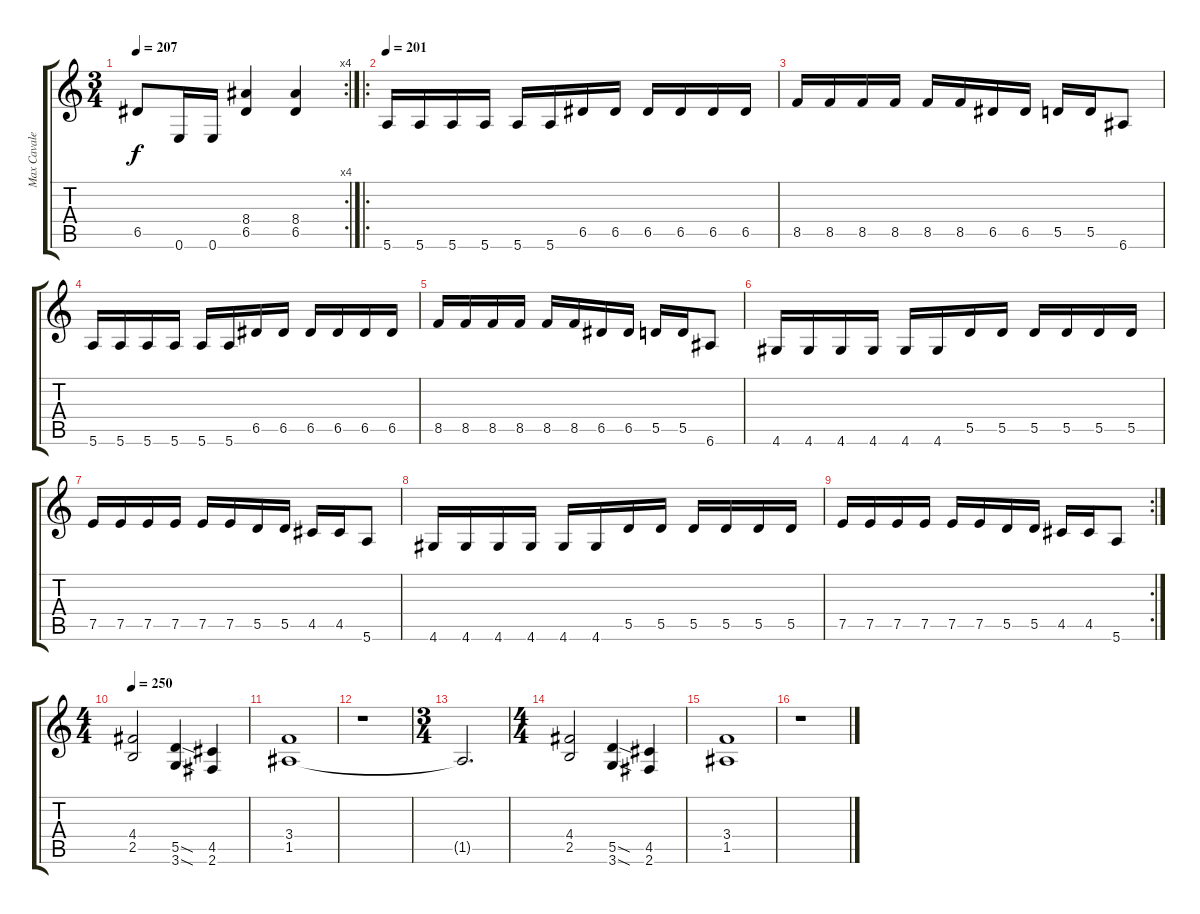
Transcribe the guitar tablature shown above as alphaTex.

\track ("Max Cavalera" "Max Cavale") {solo instrument distortionguitar}
\staff {score tabs}
\tuning (E4 B3 G3 D3 A2 E2) {hide}
\rc 4
\ts (3 4)
\tempo 207
\clef g2
\ks c
6.5.8{dy f} 0.6.16 0.6.16 (8.4 6.5).4 (8.4 6.5).4 |
\ro
\tempo 201
5.6.16 5.6.16 5.6.16 5.6.16 5.6.16 5.6.16 6.5.16 6.5.16 6.5.16 6.5.16 6.5.16 6.5.16 |
8.5.16 8.5.16 8.5.16 8.5.16 8.5.16 8.5.16 6.5.16 6.5.16 5.5.16 5.5.16 6.6.8 |
5.6.16 5.6.16 5.6.16 5.6.16 5.6.16 5.6.16 6.5.16 6.5.16 6.5.16 6.5.16 6.5.16 6.5.16 |
8.5.16 8.5.16 8.5.16 8.5.16 8.5.16 8.5.16 6.5.16 6.5.16 5.5.16 5.5.16 6.6.8 |
4.6.16 4.6.16 4.6.16 4.6.16 4.6.16 4.6.16 5.5.16 5.5.16 5.5.16 5.5.16 5.5.16 5.5.16 |
7.5.16 7.5.16 7.5.16 7.5.16 7.5.16 7.5.16 5.5.16 5.5.16 4.5.16 4.5.16 5.6.8 |
4.6.16 4.6.16 4.6.16 4.6.16 4.6.16 4.6.16 5.5.16 5.5.16 5.5.16 5.5.16 5.5.16 5.5.16 |
\rc 2
7.5.16 7.5.16 7.5.16 7.5.16 7.5.16 7.5.16 5.5.16 5.5.16 4.5.16 4.5.16 5.6.8 |
\ts (4 4)
\tempo 250
(4.4 2.5).2 (5.5{sod} 3.6{sod}).4 (4.5 2.6).4 |
(3.4 1.5).1 |
r.1 |
\ts (3 4)
1.5{t}.2{d} |
\ts (4 4)
(4.4 2.5).2 (5.5{sod} 3.6{sod}).4 (4.5 2.6).4 |
(3.4 1.5).1 |
r.1
